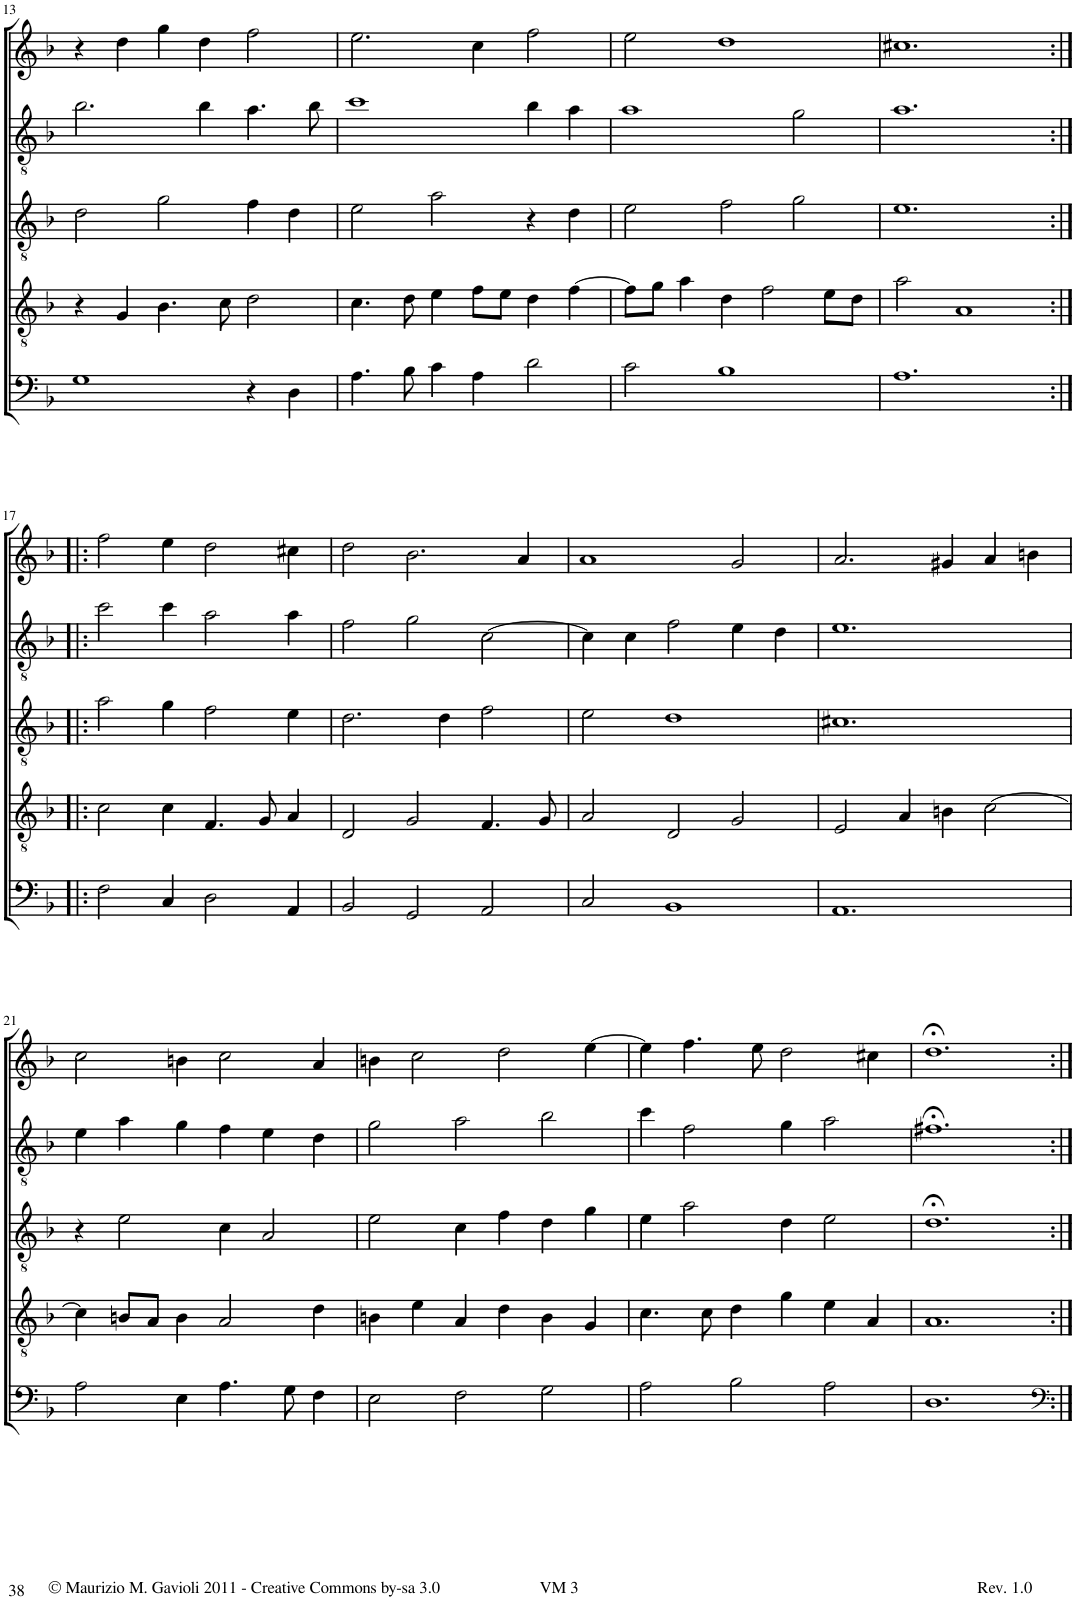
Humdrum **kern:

**kern	**kern	**kern	**kern	**kern
*part5	*part4	*part3	*part2	*part1
*staff5	*staff4	*staff3	*staff2	*staff1
*I"Trombone	*I"Trombone	*I"Trombone	*I"C Trumpet	*I"C Trumpet
*I'Trb	*I'Trb	*I'Trb	*I'Tpt	*I'Tpt
!!LO:PB:g=z
*clefF4	*clefGv2	*clefGv2	*clefGv2	*clefG2
*k[b-]	*k[b-]	*k[b-]	*k[b-]	*k[b-]
*M3/2	*M3/2	*M3/2	*M3/2	*M3/2
=13	=13	=13	=13	=13
1G	4r	2d\	2.b-\	4r
.	4G/	.	.	4dd\
.	4.B-\	2g\	.	4gg\
.	.	.	4b-\	4dd\
.	8c\	.	.	.
4r	2d\	4f\	4.a\	2ff\
4D\	.	4d\	.	.
.	.	.	8b-\	.
=14	=14	=14	=14	=14
4.A\	4.c\	2e\	1cc	2.ee\
8B-\	8d\	.	.	.
4c\	4e\	2a\	.	.
4A\	8f\L	.	.	4cc\
.	8e\J	.	.	.
2d\	4d\	4r	4b-\	2ff\
.	[4f\	4d\	4a\	.
=15	=15	=15	=15	=15
2c\	8f\L]	2e\	1a	2ee\
.	8g\J	.	.	.
.	4a\	.	.	.
1B-	4d\	2f\	.	1dd
.	2f\	.	.	.
.	.	2g\	2g\	.
.	8e\L	.	.	.
.	8d\J	.	.	.
=16	=16	=16	=16	=16
1.A	2a\	1.e	1.a	1.cc#X
.	1A	.	.	.
!!LO:LB:g=z
=17:|!|:	=17:|!|:	=17:|!|:	=17:|!|:	=17:|!|:
2F\	2c\	2a\	2cc\	2ff\
4C/	4c\	4g\	4cc\	4ee\
2D\	4.F/	2f\	2a\	2dd\
.	8G/	.	.	.
4AA/	4A/	4e\	4a\	4cc#X\
=18	=18	=18	=18	=18
2BB-/	2D/	2.d\	2f\	2dd\
2GG/	2G/	.	2g\	2.b-\
.	.	4d\	.	.
2AA/	4.F/	2f\	[2c\	.
.	.	.	.	4a/
.	8G/	.	.	.
=19	=19	=19	=19	=19
2C/	2A/	2e\	4c\]	1a
.	.	.	4c\	.
1BB-	2D/	1d	2f\	.
.	2G/	.	4e\	2g/
.	.	.	4d\	.
=20	=20	=20	=20	=20
1.AA	2E/	1.c#X	1.e	2.a/
.	4A/	.	.	.
.	4Bn\	.	.	4g#X/
.	[2c\	.	.	4a/
.	.	.	.	4bn\
!!LO:LB:g=z
=21	=21	=21	=21	=21
2A\	4c\]	4r	4e\	2cc\
.	8Bn/L	2e\	4a\	.
.	8A/J	.	.	.
4E\	4B\	.	4g\	4bn\
4.A\	2A/	4c\	4f\	2cc\
.	.	2A/	4e\	.
8G\	.	.	.	.
4F\	4d\	.	4d\	4a/
=22	=22	=22	=22	=22
2E\	4Bn\	2e\	2g\	4bn\
.	4e\	.	.	2cc\
2F\	4A/	4c\	2a\	.
.	4d\	4f\	.	2dd\
2G\	4B\	4d\	2b-\	.
.	4G/	4g\	.	[4ee\
=23	=23	=23	=23	=23
2A\	4.c\	4e\	4cc\	4ee\]
.	.	2a\	2f\	4.ff\
.	8c\	.	.	.
2B-\	4d\	.	.	.
.	.	.	.	8ee\
.	4g\	4d\	4g\	2dd\
2A\	4e\	2e\	2a\	.
.	4A/	.	.	4cc#X\
=24	=24	=24	=24	=24
1.D	1.A	1.d;<	1.f#X;<	1.dd;<
=:|!	=:|!	=:|!	=:|!	=:|!
*-	*-	*-	*-	*-
